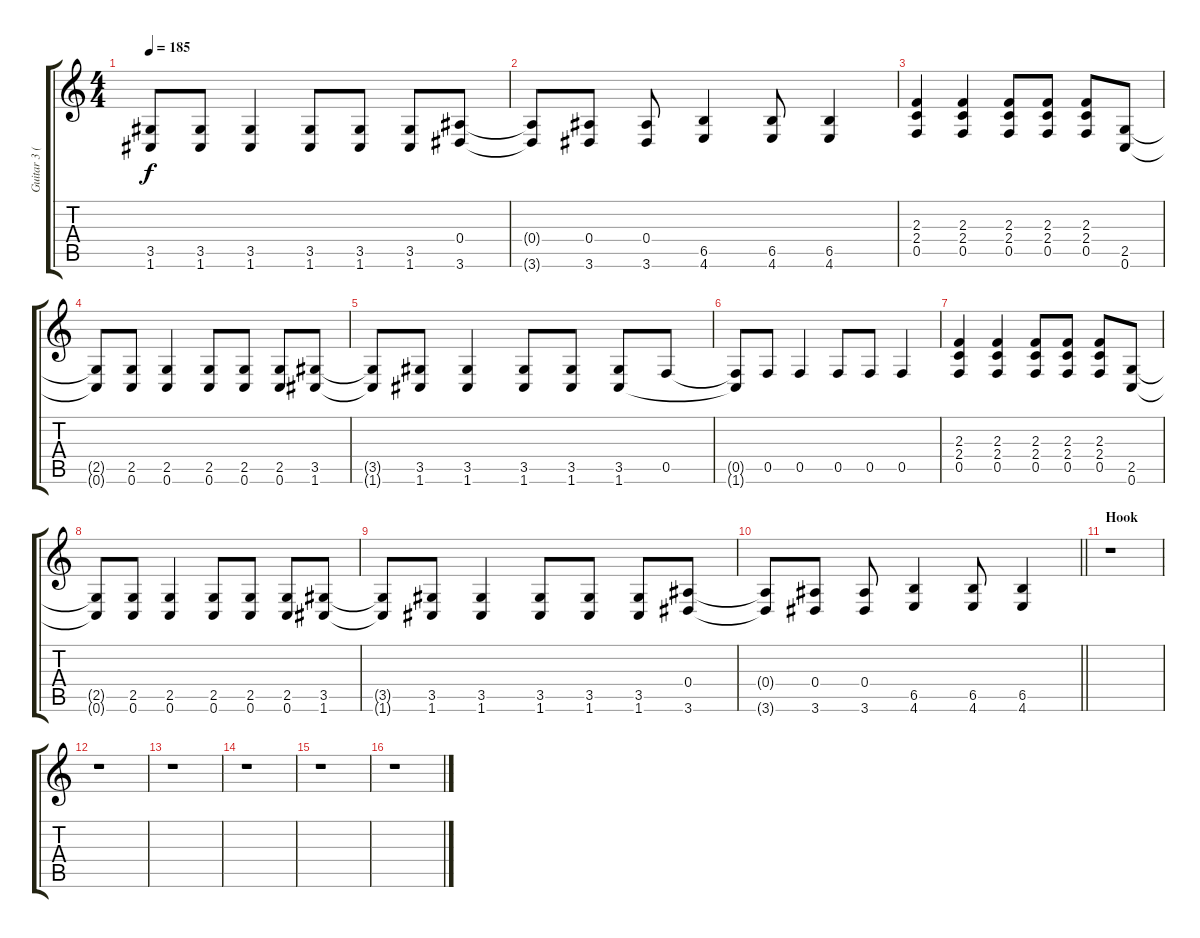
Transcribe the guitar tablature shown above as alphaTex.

\track ("Guitar 3 (Rhytm)" "Guitar 3 (") {instrument distortionguitar}
\staff {score tabs}
\tuning (C4 G3 Eb3 Bb2 F2 C2) {hide}
\ts (4 4)
\tempo 185
\clef g2
\ks c
(3.5{t} 1.6{t}).8{dy f} (3.5 1.6).8 (3.5 1.6).4 (3.5 1.6).8 (3.5 1.6).8 (3.5 1.6).8 (0.4 3.6).8 |
(0.4{t} 3.6{t}).8 (0.4 3.6).8 (0.4 3.6).8 (6.5 4.6).4 (6.5 4.6).8 (6.5 4.6).4 |
(2.3 2.4 0.5).4 (2.3 2.4 0.5).4 (2.3 2.4 0.5).8 (2.3 2.4 0.5).8 (2.3 2.4 0.5).8 (2.5 0.6).8 |
(2.5{t} 0.6{t}).8 (2.5 0.6).8 (2.5 0.6).4 (2.5 0.6).8 (2.5 0.6).8 (2.5 0.6).8 (3.5 1.6).8 |
(3.5{t} 1.6{t}).8 (3.5 1.6).8 (3.5 1.6).4 (3.5 1.6).8 (3.5 1.6).8 (3.5 1.6).8 0.5.8 |
(0.5{t} 1.6{t}).8 0.5.8 0.5.4 0.5.8 0.5.8 0.5.4 |
(2.3 2.4 0.5).4 (2.3 2.4 0.5).4 (2.3 2.4 0.5).8 (2.3 2.4 0.5).8 (2.3 2.4 0.5).8 (2.5 0.6).8 |
(2.5{t} 0.6{t}).8 (2.5 0.6).8 (2.5 0.6).4 (2.5 0.6).8 (2.5 0.6).8 (2.5 0.6).8 (3.5 1.6).8 |
(3.5{t} 1.6{t}).8 (3.5 1.6).8 (3.5 1.6).4 (3.5 1.6).8 (3.5 1.6).8 (3.5 1.6).8 (0.4 3.6).8 |
\barLineRight lightlight
(0.4{t} 3.6{t}).8 (0.4 3.6).8 (0.4 3.6).8 (6.5 4.6).4 (6.5 4.6).8 (6.5 4.6).4 |
\section ("" "Hook")
r.1 |
r.1 |
r.1 |
r.1 |
r.1 |
r.1
